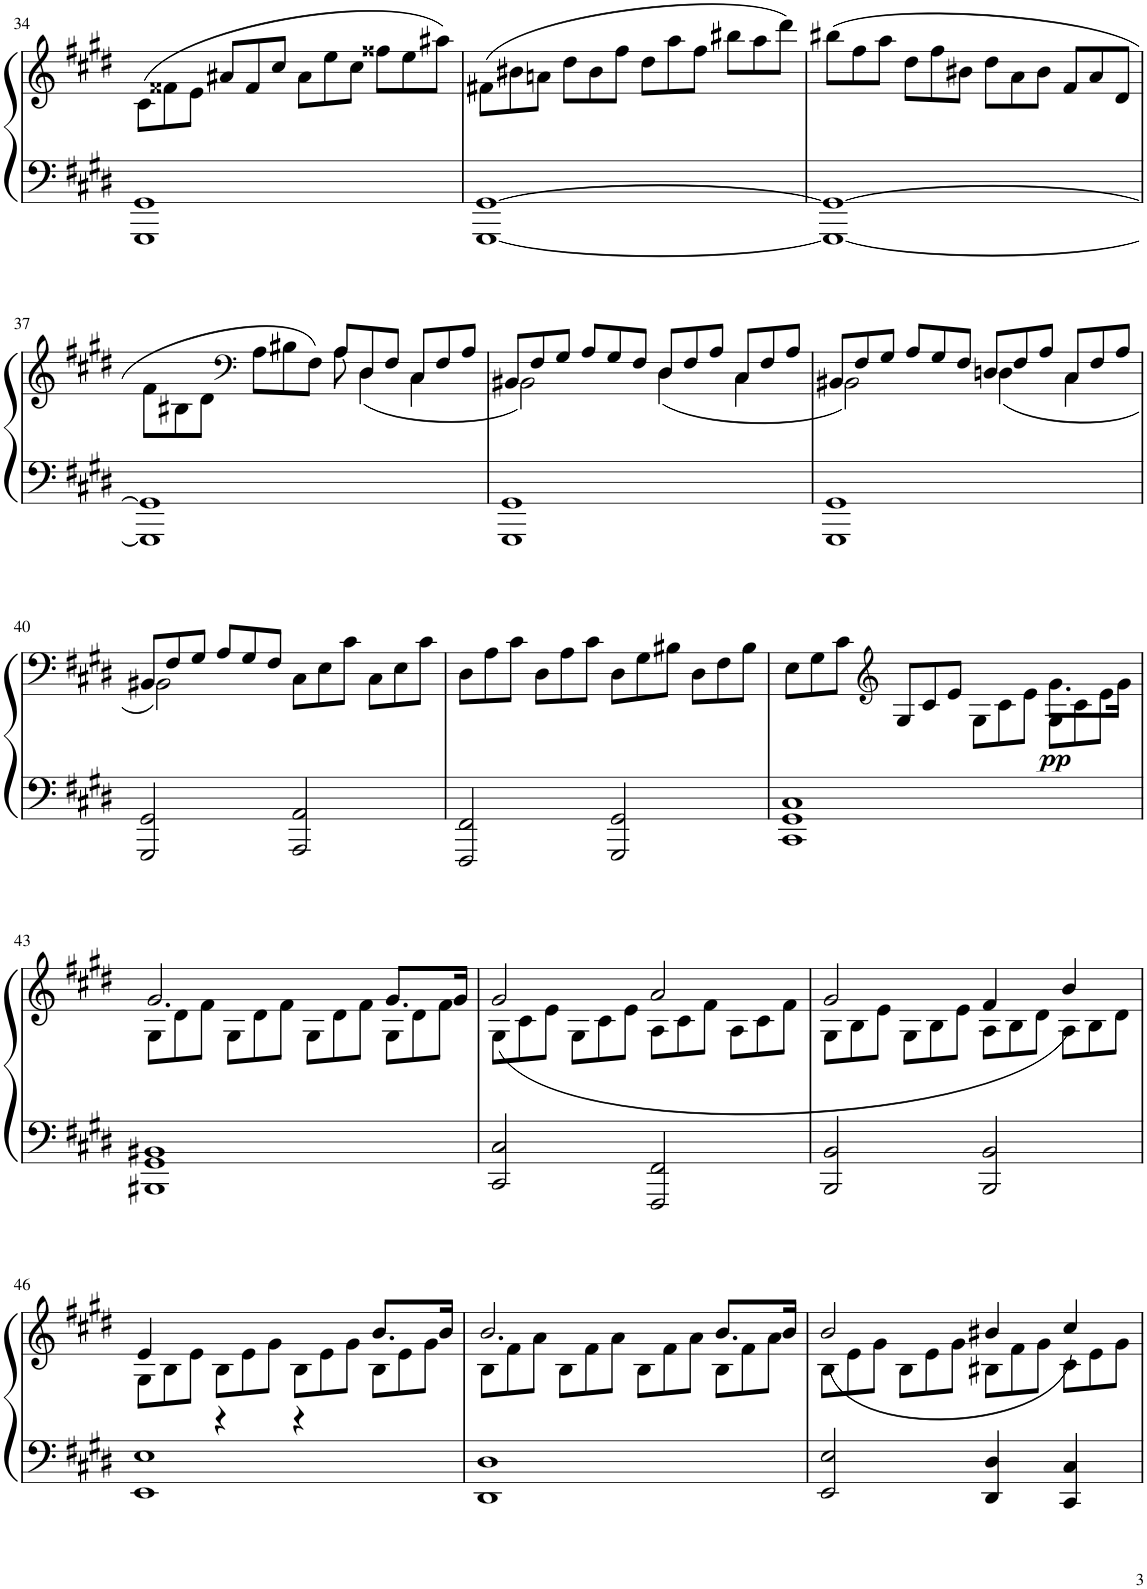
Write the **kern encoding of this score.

**kern	**kern	**dynam
*part1	*part1	*part1
*staff2	*staff1	*staff1/2
*I"Harpsichord	*	*
*I'Hpschd	*	*
!!LO:PB:g=z
*clefF4	*clefG2	*
*k[f#c#g#d#]	*k[f#c#g#d#]	*
*M4/4	*M4/4	*
*met(c|)	*met(c|)	*
*	*Xbrackettup	*
=34	=34	=34
1GGG# 1GG#	(12c#\L	.
.	12f##X\	.
.	12e\J	.
.	12a#X/L	.
.	12f##/	.
.	12cc#/J	.
.	12a#\L	.
.	12ee\	.
.	12cc#\J	.
.	12ff##X\L	.
.	12ee\	.
.	12aa#X\J)	.
=35	=35	=35
[1GGG# [1GG#	(12f#X\L	.
.	12b#X\	.
.	12an\J	.
.	12dd#\L	.
.	12b#\	.
.	12ff#\J	.
.	12dd#\L	.
.	12aa\	.
.	12ff#\J	.
.	12bb#X\L	.
.	12aa\	.
.	12ddd#\J)	.
=36	=36	=36
1GGG#_ 1GG#_	(12bb#X\L	.
.	12ff#\	.
.	12aa\J	.
.	12dd#\L	.
.	12ff#\	.
.	12b#X\J	.
.	12dd#\L	.
.	12a\	.
.	12b#\J	.
.	12f#/L	.
.	12a/	.
.	12d#/J	.
!!LO:LB:g=z
=37	=37	=37
*	*^	*
1GGG#] 1GG#]	12f#\L	2ryy	.
.	12B#X\	.	.
.	12d#\J	.	.
*	*clefF4	*	*
.	12A\L	.	.
.	12B#X\	.	.
.	12F#\J)	.	.
*	*	*brackettup	*
.	12A/L	12A\	.
.	12D#/	(6D#\	.
.	12F#/J	.	.
*	*Xbrackettup	*	*
.	12C#/L	4C#\	.
.	12F#/	.	.
.	12A/J	.	.
=38	=38	=38	=38
1GGG# 1GG#	12BB#X/L	2BB#\)	.
.	12F#/	.	.
.	12G#/J	.	.
.	12A/L	.	.
.	12G#/	.	.
.	12F#/J	.	.
.	12D#/L	(4D#\	.
.	12F#/	.	.
.	12A/J	.	.
.	12C#/L	4C#\	.
.	12F#/	.	.
.	12A/J	.	.
=39	=39	=39	=39
1GGG# 1GG#	12BB#X/L	2BB#\)	.
.	12F#/	.	.
.	12G#/J	.	.
.	12A/L	.	.
.	12G#/	.	.
.	12F#/J	.	.
.	12D#/L	(4Dn\	.
.	12F#/	.	.
.	12A/J	.	.
.	12C#/L	4C#\	.
.	12F#/	.	.
.	12A/J	.	.
!!LO:LB:g=z	!!
=40	=40	=40	=40
2GGG#/ 2GG#/	12BB#X/L	2BB#\)	.
.	12F#/	.	.
.	12G#/J	.	.
.	12A/L	.	.
.	12G#/	.	.
.	12F#/J	.	.
*	*brackettup	*	*
2AAA/ 2AA/	12C#\L	2ryy	.
.	12E\	.	.
.	12c#\J	.	.
.	12C#\L	.	.
.	12E\	.	.
.	12c#\J	.	.
*	*v	*v	*
=41	=41	=41
*	*Xbrackettup	*
2FFF#/ 2FF#/	12D#\L	.
.	12A\	.
.	12c#\J	.
*	*brackettup	*
.	12D#\L	.
.	12A\	.
.	12c#\J	.
2GGG#/ 2GG#/	12D#\L	.
.	12G#\	.
.	12B#X\J	.
.	12D#\L	.
.	12F#\	.
.	12B#\J	.
=42	=42	=42
*	*Xbrackettup	*
*	*^	*
1CC# 1GG# 1C#	12E\L	2.ryy	.
.	12G#\	.	.
.	12c#\J	.	.
*	*clefG2	*	*
.	12G#/L	.	.
.	12c#/	.	.
.	12e/J	.	.
*	*brackettup	*	*
.	12G#\L	.	.
.	12c#\	.	.
.	12e\J	.	.
!	!	!	!LO:DY:b
.	12G#\L	8.g#\L	pp
.	12c#\	.	.
.	12e\J	.	.
.	.	16g#\Jk	.
!!LO:LB:g=z	!!
=43	=43	=43	=43
*	*Xbrackettup	*	*
1BBB#X 1GG# 1BB#X	12G#\L	2.g#/	.
.	12d#\	.	.
.	12f#\J	.	.
*	*brackettup	*	*
.	12G#\L	.	.
.	12d#\	.	.
.	12f#\J	.	.
.	12G#\L	.	.
.	12d#\	.	.
.	12f#\J	.	.
.	12G#\L	8.g#/L	.
.	12d#\	.	.
.	12f#\J	.	.
.	.	16g#/Jk	.
=44	=44	=44	=44
*	*Xbrackettup	*	*
2CC#/ 2C#/	12G#\L	(2g#/	.
.	12c#\	.	.
.	12e\J	.	.
*	*brackettup	*	*
.	12G#\L	.	.
.	12c#\	.	.
.	12e\J	.	.
2FFF#/ 2FF#/	12A\L	2a/	.
.	12c#\	.	.
.	12f#\J	.	.
.	12A\L	.	.
.	12c#\	.	.
.	12f#\J	.	.
=45	=45	=45	=45
*	*Xbrackettup	*	*
2BBB/ 2BB/	12G#\L	2g#/	.
.	12B\	.	.
.	12e\J	.	.
*	*brackettup	*	*
.	12G#\L	.	.
.	12B\	.	.
.	12e\J	.	.
2BBB/ 2BB/	12A\L	4f#/	.
.	12B\	.	.
.	12d#\J	.	.
.	12A\L	4b/)	.
.	12B\	.	.
.	12d#\J	.	.
!!LO:LB:g=z	!!
=46	=46	=46	=46
*	*Xbrackettup	*	*
1EE 1E	12G#\L	4e/	.
.	12B\	.	.
.	12e\J	.	.
*	*brackettup	*	*
.	12B\L	4r	.
.	12e\	.	.
.	12g#\J	.	.
.	12B\L	4r	.
.	12e\	.	.
.	12g#\J	.	.
.	12B\L	8.b/L	.
.	12e\	.	.
.	12g#\J	.	.
.	.	16b/Jk	.
=47	=47	=47	=47
*	*Xbrackettup	*	*
1DD# 1D#	12B\L	2.b/	.
.	12f#\	.	.
.	12a\J	.	.
*	*brackettup	*	*
.	12B\L	.	.
.	12f#\	.	.
.	12a\J	.	.
.	12B\L	.	.
.	12f#\	.	.
.	12a\J	.	.
.	12B\L	8.b/L	.
.	12f#\	.	.
.	12a\J	.	.
.	.	16b/Jk	.
=48	=48	=48	=48
*	*Xbrackettup	*	*
2EE/ 2E/	12B\L	(2b/	.
.	12e\	.	.
.	12g#\J	.	.
*	*brackettup	*	*
.	12B\L	.	.
.	12e\	.	.
.	12g#\J	.	.
4DD#/ 4D#/	12B#X\L	4b#X/	.
.	12f#\	.	.
.	12g#\J	.	.
4CC#/ 4C#/	12c#\L	4cc#/)	.
.	12e\	.	.
.	12g#\J	.	.
*	*v	*v	*
=	=	=
*-	*-	*-
